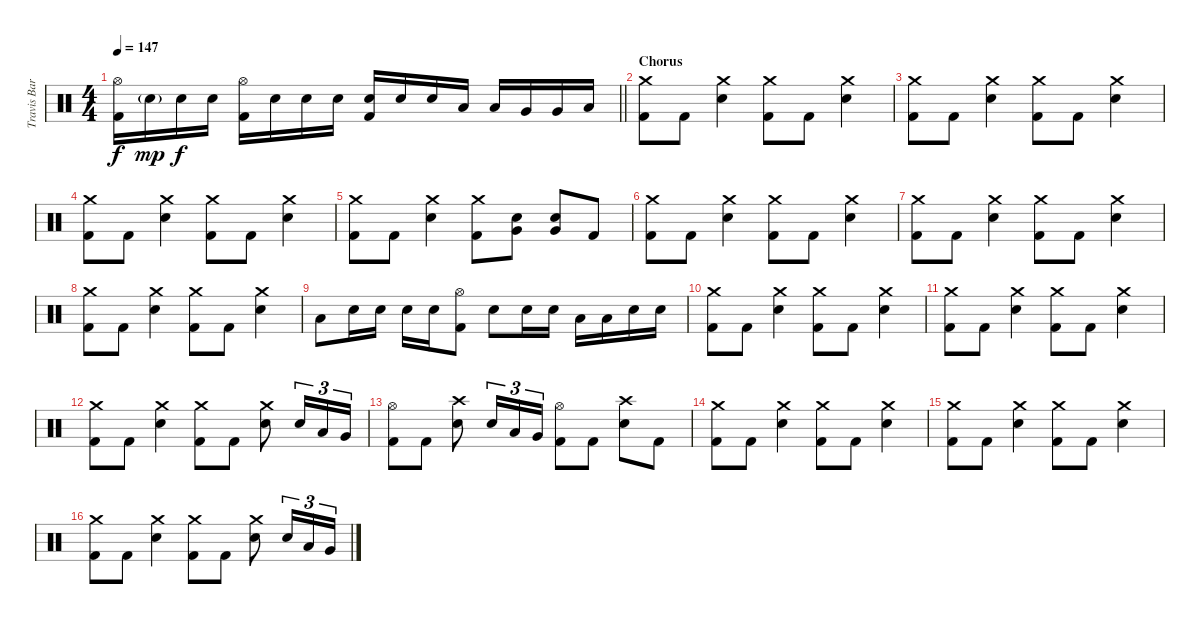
\track ("Travis Barker - Drums" "Travis Bar") {instrument percussion}
\staff {score}
\articulation defaults
\ts (4 4)
\tempo 147
\clef neutral
\barLineRight lightlight
\ks c
("Hi-Hat (open)" "Kick (hit) 2").16{dy f} "Electric Snare (hit)"{g}.16{dy mp} "Electric Snare (hit)".16{dy f} "Electric Snare (hit)".16 ("Hi-Hat (open)" "Kick (hit) 2").16 "Electric Snare (hit)".16 "Electric Snare (hit)".16 "Electric Snare (hit)".16 ("Electric Snare (hit)" "Kick (hit) 2").16 "Electric Snare (hit)".16 "Electric Snare (hit)".16 "Low Tom (hit)".16 "Low Tom (hit)".16 "Very Low Tom (hit)".16 "Very Low Tom (hit)".16 "Low Floor Tom (hit)".16 |
\section ("" "Chorus")
("Crash medium (hit)" "Kick (hit) 2").8 "Kick (hit) 2".8 ("Crash medium (hit)" "Electric Snare (hit)").4 ("Crash medium (hit)" "Kick (hit) 2").8 "Kick (hit) 2".8 ("Crash medium (hit)" "Electric Snare (hit)").4 |
("Crash medium (hit)" "Kick (hit) 2").8 "Kick (hit) 2".8 ("Crash medium (hit)" "Electric Snare (hit)").4 ("Crash medium (hit)" "Kick (hit) 2").8 "Kick (hit) 2".8 ("Crash medium (hit)" "Electric Snare (hit)").4 |
("Crash medium (hit)" "Kick (hit) 2").8 "Kick (hit) 2".8 ("Crash medium (hit)" "Electric Snare (hit)").4 ("Crash medium (hit)" "Kick (hit) 2").8 "Kick (hit) 2".8 ("Crash medium (hit)" "Electric Snare (hit)").4 |
("Crash medium (hit)" "Kick (hit) 2").8 "Kick (hit) 2".8 ("Crash medium (hit)" "Electric Snare (hit)").4 ("Crash medium (hit)" "Kick (hit) 2").8 ("Very Low Tom (hit)" "Electric Snare (hit)").8 ("Very Low Tom (hit)" "Electric Snare (hit)").8 "Kick (hit) 2".8 |
("Crash medium (hit)" "Kick (hit) 2").8 "Kick (hit) 2".8 ("Crash medium (hit)" "Electric Snare (hit)").4 ("Crash medium (hit)" "Kick (hit) 2").8 "Kick (hit) 2".8 ("Crash medium (hit)" "Electric Snare (hit)").4 |
("Crash medium (hit)" "Kick (hit) 2").8 "Kick (hit) 2".8 ("Crash medium (hit)" "Electric Snare (hit)").4 ("Crash medium (hit)" "Kick (hit) 2").8 "Kick (hit) 2".8 ("Crash medium (hit)" "Electric Snare (hit)").4 |
("Crash medium (hit)" "Kick (hit) 2").8 "Kick (hit) 2".8 ("Crash medium (hit)" "Electric Snare (hit)").4 ("Crash medium (hit)" "Kick (hit) 2").8 "Kick (hit) 2".8 ("Crash medium (hit)" "Electric Snare (hit)").4 |
"Low Tom (hit)".8 "Electric Snare (hit)".16 "Electric Snare (hit)".16 "Electric Snare (hit)".16 "Electric Snare (hit)".16 ("Hi-Hat (open)" "Kick (hit) 2").8 "Electric Snare (hit)".8 "Electric Snare (hit)".16 "Electric Snare (hit)".16 "Low Tom (hit)".16 "Low Tom (hit)".16 "Electric Snare (hit)".16 "Electric Snare (hit)".16 |
("Crash medium (hit)" "Kick (hit) 2").8 "Kick (hit) 2".8 ("Crash medium (hit)" "Electric Snare (hit)").4 ("Crash medium (hit)" "Kick (hit) 2").8 "Kick (hit) 2".8 ("Crash medium (hit)" "Electric Snare (hit)").4 |
("Crash medium (hit)" "Kick (hit) 2").8 "Kick (hit) 2".8 ("Crash medium (hit)" "Electric Snare (hit)").4 ("Crash medium (hit)" "Kick (hit) 2").8 "Kick (hit) 2".8 ("Crash medium (hit)" "Electric Snare (hit)").4 |
("Crash medium (hit)" "Kick (hit) 2").8 "Kick (hit) 2".8 ("Crash medium (hit)" "Electric Snare (hit)").4 ("Crash medium (hit)" "Kick (hit) 2").8 "Kick (hit) 2".8 ("Crash medium (hit)" "Electric Snare (hit)").8 "Electric Snare (hit)".16{tu (3 2)} "Low Tom (hit)".16{tu (3 2)} "Very Low Tom (hit)".16{tu (3 2)} |
("Hi-Hat (open)" "Kick (hit) 2").8 "Kick (hit) 2".8 ("Crash high (hit)" "Electric Snare (hit)").8 "Electric Snare (hit)".16{tu (3 2)} "Low Tom (hit)".16{tu (3 2)} "Very Low Tom (hit)".16{tu (3 2)} ("Hi-Hat (open)" "Kick (hit) 2").8 "Kick (hit) 2".8 ("Crash high (hit)" "Electric Snare (hit)").8 "Kick (hit) 2".8 |
("Crash medium (hit)" "Kick (hit) 2").8 "Kick (hit) 2".8 ("Crash medium (hit)" "Electric Snare (hit)").4 ("Crash medium (hit)" "Kick (hit) 2").8 "Kick (hit) 2".8 ("Crash medium (hit)" "Electric Snare (hit)").4 |
("Crash medium (hit)" "Kick (hit) 2").8 "Kick (hit) 2".8 ("Crash medium (hit)" "Electric Snare (hit)").4 ("Crash medium (hit)" "Kick (hit) 2").8 "Kick (hit) 2".8 ("Crash medium (hit)" "Electric Snare (hit)").4 |
("Crash medium (hit)" "Kick (hit) 2").8 "Kick (hit) 2".8 ("Crash medium (hit)" "Electric Snare (hit)").4 ("Crash medium (hit)" "Kick (hit) 2").8 "Kick (hit) 2".8 ("Crash medium (hit)" "Electric Snare (hit)").8 "Electric Snare (hit)".16{tu (3 2)} "Low Tom (hit)".16{tu (3 2)} "Very Low Tom (hit)".16{tu (3 2)}
